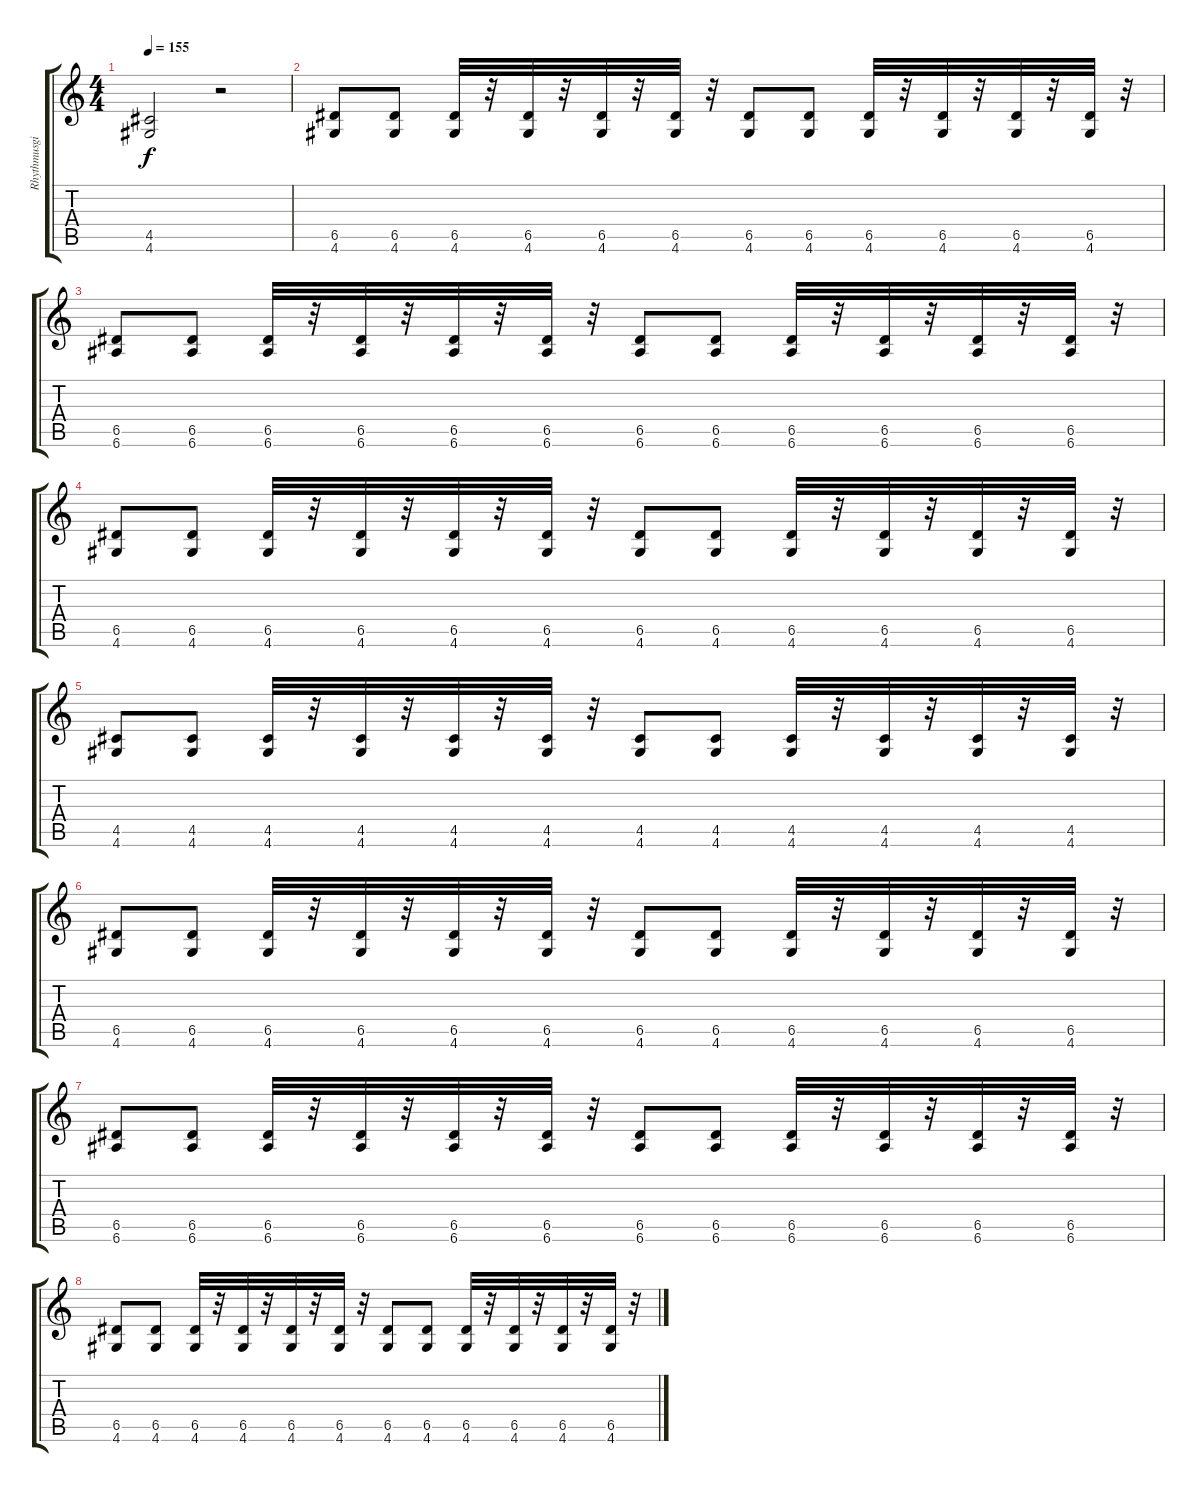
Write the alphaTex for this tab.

\track ("Rhythmusgitarre" "Rhythmusgi") {instrument distortionguitar}
\staff {score tabs}
\tuning (E4 B3 G3 D3 A2 E2) {hide}
\ts (4 4)
\tempo 155
\clef g2
\ks c
(4.5 4.6).2{dy f} r.2 |
(6.5 4.6).8 (6.5 4.6).8 (6.5 4.6).32 r.32 (6.5 4.6).32 r.32 (6.5 4.6).32 r.32 (6.5 4.6).32 r.32 (6.5 4.6).8 (6.5 4.6).8 (6.5 4.6).32 r.32 (6.5 4.6).32 r.32 (6.5 4.6).32 r.32 (6.5 4.6).32 r.32 |
(6.5 6.6).8 (6.5 6.6).8 (6.5 6.6).32 r.32 (6.5 6.6).32 r.32 (6.5 6.6).32 r.32 (6.5 6.6).32 r.32 (6.5 6.6).8 (6.5 6.6).8 (6.5 6.6).32 r.32 (6.5 6.6).32 r.32 (6.5 6.6).32 r.32 (6.5 6.6).32 r.32 |
(6.5 4.6).8 (6.5 4.6).8 (6.5 4.6).32 r.32 (6.5 4.6).32 r.32 (6.5 4.6).32 r.32 (6.5 4.6).32 r.32 (6.5 4.6).8 (6.5 4.6).8 (6.5 4.6).32 r.32 (6.5 4.6).32 r.32 (6.5 4.6).32 r.32 (6.5 4.6).32 r.32 |
(4.5 4.6).8 (4.5 4.6).8 (4.5 4.6).32 r.32 (4.5 4.6).32 r.32 (4.5 4.6).32 r.32 (4.5 4.6).32 r.32 (4.5 4.6).8 (4.5 4.6).8 (4.5 4.6).32 r.32 (4.5 4.6).32 r.32 (4.5 4.6).32 r.32 (4.5 4.6).32 r.32 |
(6.5 4.6).8 (6.5 4.6).8 (6.5 4.6).32 r.32 (6.5 4.6).32 r.32 (6.5 4.6).32 r.32 (6.5 4.6).32 r.32 (6.5 4.6).8 (6.5 4.6).8 (6.5 4.6).32 r.32 (6.5 4.6).32 r.32 (6.5 4.6).32 r.32 (6.5 4.6).32 r.32 |
(6.5 6.6).8 (6.5 6.6).8 (6.5 6.6).32 r.32 (6.5 6.6).32 r.32 (6.5 6.6).32 r.32 (6.5 6.6).32 r.32 (6.5 6.6).8 (6.5 6.6).8 (6.5 6.6).32 r.32 (6.5 6.6).32 r.32 (6.5 6.6).32 r.32 (6.5 6.6).32 r.32 |
(6.5 4.6).8 (6.5 4.6).8 (6.5 4.6).32 r.32 (6.5 4.6).32 r.32 (6.5 4.6).32 r.32 (6.5 4.6).32 r.32 (6.5 4.6).8 (6.5 4.6).8 (6.5 4.6).32 r.32 (6.5 4.6).32 r.32 (6.5 4.6).32 r.32 (6.5 4.6).32 r.32
